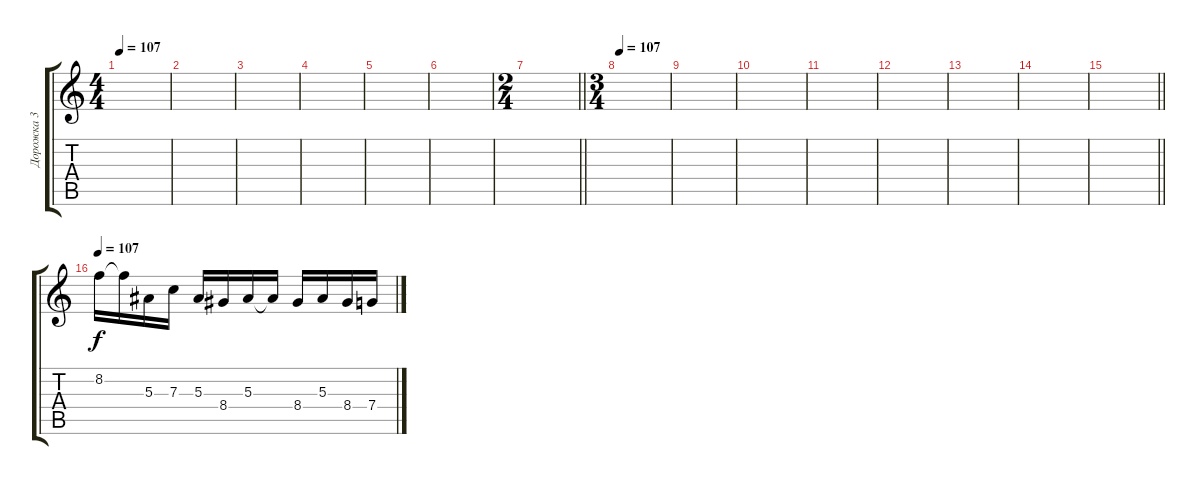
\track ("Дорожка 3" "Дорожка 3") {instrument distortionguitar}
\staff {score tabs}
\tuning (D4 A3 F3 C3 G2 C2) {hide}
\ts (4 4)
\tempo 107
\clef g2
\ks c
|
|
|
|
|
|
\ts (2 4)
\barLineRight lightlight
|
\ts (3 4)
\section ("" "")
\tempo 107
|
|
|
|
|
|
|
\barLineRight lightlight
|
\section ("" "")
\tempo 107
8.2.16{instrument overdrivenguitar} 8.2{t}.16 5.3.16 7.3.16 5.3.16 8.4.16 5.3.16 5.3{t}.16 8.4.16 5.3.16 8.4.16 7.4.16
